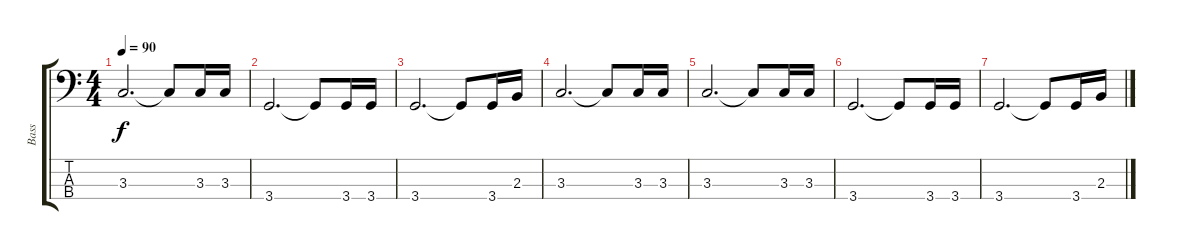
\track ("Bass" "Bass") {instrument electricbassfinger}
\staff {score tabs}
\tuning (G2 D2 A1 E1) {hide}
\ts (4 4)
\tempo 90
\clef f4
\ks c
3.3.2{d dy f} 3.3{t}.8 3.3.16 3.3.16 |
3.4.2{d} 3.4{t}.8 3.4.16 3.4.16 |
3.4.2{d} 3.4{t}.8 3.4.16 2.3.16 |
3.3.2{d} 3.3{t}.8 3.3.16 3.3.16 |
3.3.2{d} 3.3{t}.8 3.3.16 3.3.16 |
3.4.2{d} 3.4{t}.8 3.4.16 3.4.16 |
3.4.2{d} 3.4{t}.8 3.4.16 2.3.16
